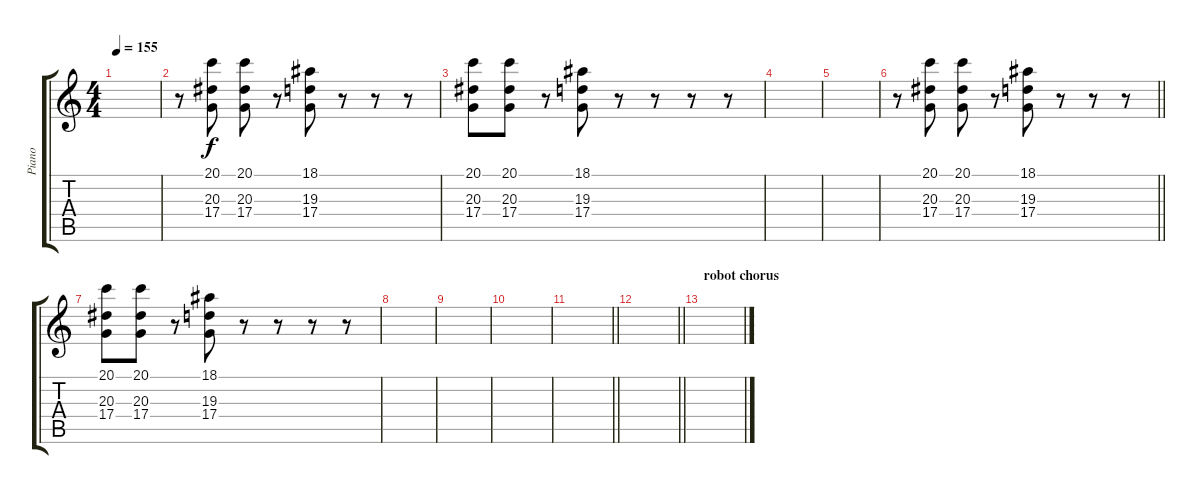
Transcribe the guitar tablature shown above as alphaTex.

\track ("Piano" "Piano") {instrument electricgrandpiano}
\staff {score tabs}
\tuning (E4 B3 G3 D3 A2 D2) {hide}
\ts (4 4)
\tempo 155
\clef g2
\ks c
|
r.8 (20.1 20.3 17.4).8 (20.1 20.3 17.4).8 r.8 (18.1 19.3 17.4).8 r.8 r.8 r.8 |
(20.1 20.3 17.4).8 (20.1 20.3 17.4).8 r.8 (18.1 19.3 17.4).8 r.8 r.8 r.8 r.8 |
|
|
\barLineRight lightlight
r.8 (20.1 20.3 17.4).8 (20.1 20.3 17.4).8 r.8 (18.1 19.3 17.4).8 r.8 r.8 r.8 |
(20.1 20.3 17.4).8 (20.1 20.3 17.4).8 r.8 (18.1 19.3 17.4).8 r.8 r.8 r.8 r.8 |
|
|
|
\barLineRight lightlight
|
\barLineRight lightlight
|
\section ("" "robot chorus")
